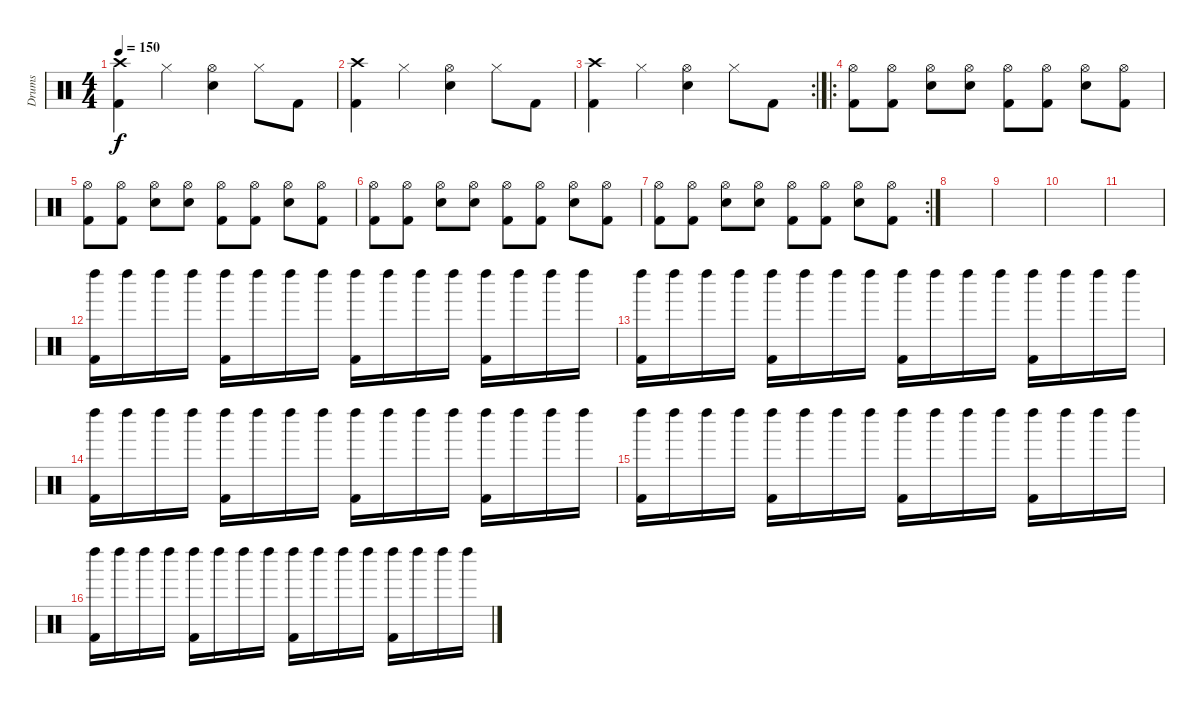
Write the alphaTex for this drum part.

\track ("Drums" "Drums") {instrument percussion}
\staff {score}
\articulation defaults
\ts (4 4)
\tempo 150
\clef neutral
\ks c
("Crash high (hit)" "Kick (hit) 2").4{dy f} "Hi-Hat (closed)".4 ("Hi-Hat (open)" "Electric Snare (hit)").4 "Hi-Hat (closed)".8 "Kick (hit) 2".8 |
("Crash high (hit)" "Kick (hit) 2").4 "Hi-Hat (closed)".4 ("Hi-Hat (open)" "Electric Snare (hit)").4 "Hi-Hat (closed)".8 "Kick (hit) 2".8 |
\rc 2
("Crash high (hit)" "Kick (hit) 2").4 "Hi-Hat (closed)".4 ("Hi-Hat (open)" "Electric Snare (hit)").4 "Hi-Hat (closed)".8 "Kick (hit) 2".8 |
\ro
("Kick (hit) 2" "Hi-Hat (open)").8 ("Kick (hit) 2" "Hi-Hat (open)").8 ("Electric Snare (hit)" "Hi-Hat (open)").8 ("Electric Snare (hit)" "Hi-Hat (open)").8 ("Kick (hit) 2" "Hi-Hat (open)").8 ("Kick (hit) 2" "Hi-Hat (open)").8 ("Electric Snare (hit)" "Hi-Hat (open)").8 ("Kick (hit) 2" "Hi-Hat (open)").8 |
("Kick (hit) 2" "Hi-Hat (open)").8 ("Kick (hit) 2" "Hi-Hat (open)").8 ("Electric Snare (hit)" "Hi-Hat (open)").8 ("Electric Snare (hit)" "Hi-Hat (open)").8 ("Kick (hit) 2" "Hi-Hat (open)").8 ("Kick (hit) 2" "Hi-Hat (open)").8 ("Electric Snare (hit)" "Hi-Hat (open)").8 ("Kick (hit) 2" "Hi-Hat (open)").8 |
("Kick (hit) 2" "Hi-Hat (open)").8 ("Kick (hit) 2" "Hi-Hat (open)").8 ("Electric Snare (hit)" "Hi-Hat (open)").8 ("Electric Snare (hit)" "Hi-Hat (open)").8 ("Kick (hit) 2" "Hi-Hat (open)").8 ("Kick (hit) 2" "Hi-Hat (open)").8 ("Electric Snare (hit)" "Hi-Hat (open)").8 ("Kick (hit) 2" "Hi-Hat (open)").8 |
\rc 2
("Kick (hit) 2" "Hi-Hat (open)").8 ("Kick (hit) 2" "Hi-Hat (open)").8 ("Electric Snare (hit)" "Hi-Hat (open)").8 ("Electric Snare (hit)" "Hi-Hat (open)").8 ("Kick (hit) 2" "Hi-Hat (open)").8 ("Kick (hit) 2" "Hi-Hat (open)").8 ("Electric Snare (hit)" "Hi-Hat (open)").8 ("Kick (hit) 2" "Hi-Hat (open)").8 |
|
|
|
|
("Left Maraca (hit)" "Kick (hit) 2").16 "Left Maraca (hit)".16 "Left Maraca (hit)".16 "Left Maraca (hit)".16 ("Left Maraca (hit)" "Kick (hit) 2").16 "Left Maraca (hit)".16 "Left Maraca (hit)".16 "Left Maraca (hit)".16 ("Left Maraca (hit)" "Kick (hit) 2").16 "Left Maraca (hit)".16 "Left Maraca (hit)".16 "Left Maraca (hit)".16 ("Left Maraca (hit)" "Kick (hit) 2").16 "Left Maraca (hit)".16 "Left Maraca (hit)".16 "Left Maraca (hit)".16 |
("Left Maraca (hit)" "Kick (hit) 2").16 "Left Maraca (hit)".16 "Left Maraca (hit)".16 "Left Maraca (hit)".16 ("Left Maraca (hit)" "Kick (hit) 2").16 "Left Maraca (hit)".16 "Left Maraca (hit)".16 "Left Maraca (hit)".16 ("Left Maraca (hit)" "Kick (hit) 2").16 "Left Maraca (hit)".16 "Left Maraca (hit)".16 "Left Maraca (hit)".16 ("Left Maraca (hit)" "Kick (hit) 2").16 "Left Maraca (hit)".16 "Left Maraca (hit)".16 "Left Maraca (hit)".16 |
("Left Maraca (hit)" "Kick (hit) 2").16 "Left Maraca (hit)".16 "Left Maraca (hit)".16 "Left Maraca (hit)".16 ("Left Maraca (hit)" "Kick (hit) 2").16 "Left Maraca (hit)".16 "Left Maraca (hit)".16 "Left Maraca (hit)".16 ("Left Maraca (hit)" "Kick (hit) 2").16 "Left Maraca (hit)".16 "Left Maraca (hit)".16 "Left Maraca (hit)".16 ("Left Maraca (hit)" "Kick (hit) 2").16 "Left Maraca (hit)".16 "Left Maraca (hit)".16 "Left Maraca (hit)".16 |
("Left Maraca (hit)" "Kick (hit) 2").16 "Left Maraca (hit)".16 "Left Maraca (hit)".16 "Left Maraca (hit)".16 ("Left Maraca (hit)" "Kick (hit) 2").16 "Left Maraca (hit)".16 "Left Maraca (hit)".16 "Left Maraca (hit)".16 ("Left Maraca (hit)" "Kick (hit) 2").16 "Left Maraca (hit)".16 "Left Maraca (hit)".16 "Left Maraca (hit)".16 ("Left Maraca (hit)" "Kick (hit) 2").16 "Left Maraca (hit)".16 "Left Maraca (hit)".16 "Left Maraca (hit)".16 |
("Left Maraca (hit)" "Kick (hit) 2").16 "Left Maraca (hit)".16 "Left Maraca (hit)".16 "Left Maraca (hit)".16 ("Left Maraca (hit)" "Kick (hit) 2").16 "Left Maraca (hit)".16 "Left Maraca (hit)".16 "Left Maraca (hit)".16 ("Left Maraca (hit)" "Kick (hit) 2").16 "Left Maraca (hit)".16 "Left Maraca (hit)".16 "Left Maraca (hit)".16 ("Left Maraca (hit)" "Kick (hit) 2").16 "Left Maraca (hit)".16 "Left Maraca (hit)".16 "Left Maraca (hit)".16
